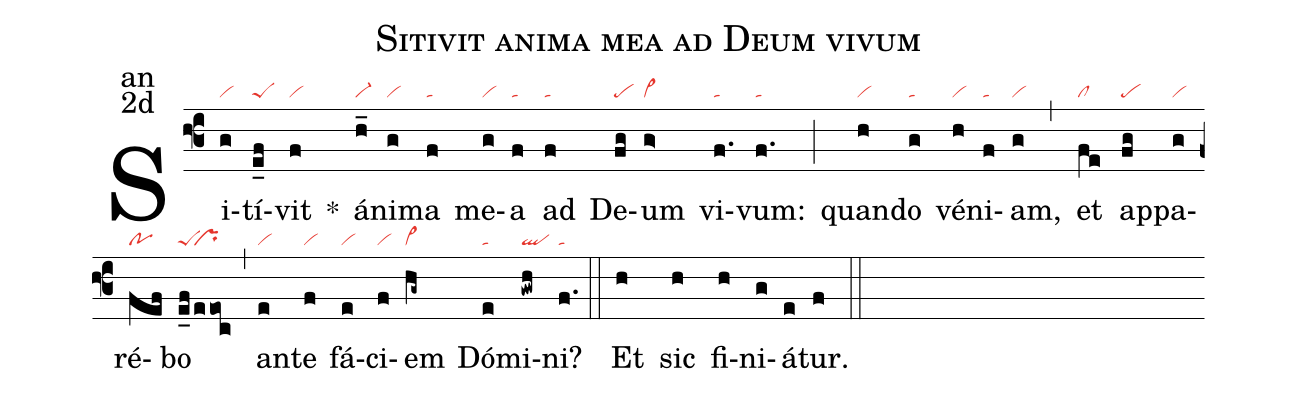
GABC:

name:Sitivit anima mea ad Deum vivum;
office-part:an;
mode:2d;
nabc-lines:1;
%%
(f3) Si(g|vi)tí(e_f|peS)vit(f|vi) <sp>*</sp>() á(h_|vi-)ni(g|vi)ma(f|ta) me(g|vi)a(f|ta) ad(f|ta) De(fg|pe)um(g>|vi>) vi(f.|ta)vum:(f.|ta) (;)
quan(h|vi)do(g|ta) vé(h|vi)ni(f|ta)am,(g|vi) (,) et(fe|cl) ap(fg|pe)pa(g|vi)ré(fef|po)bo(e_f|peS|eeoc|pr) (,)
an(e|vi)te(f|vi) fá(e|vi)ci(f|vi)em(hg~|vi>) Dó(e|ta)mi(gwh|ql)ni?(f.|ta) (::)
<eu> Et(h) sic(h) fi(h)ni(g)á(e)tur.(f) </eu> (::)
